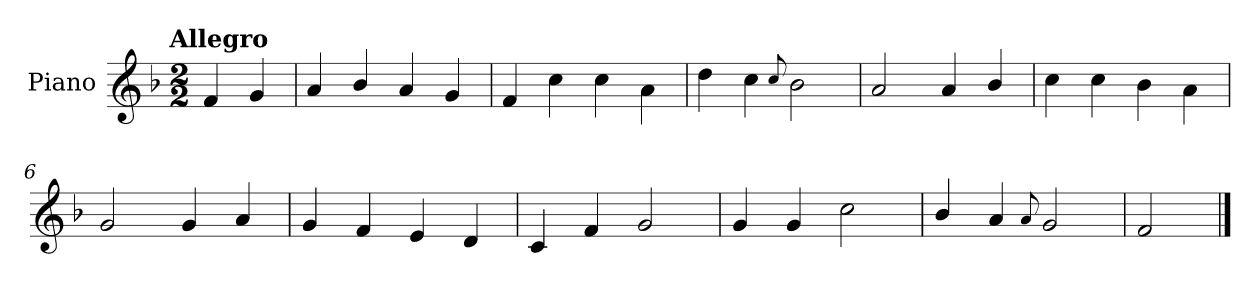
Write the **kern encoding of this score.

**kern
*part1
*staff1
*I"Piano
*I'Pno.
*clefG2
*k[b-]
!!LO:TX:omd:t=Allegro
*M2/2
*MM144
=
4f/
4g/
=1
4a/
4b-/
4a/
4g/
=2
4f/
4cc\
4cc\
4a\
=3
4dd\
4cc\
8qqcc/
2b-\
=4
2a/
4a/
4b-/
=5
4cc\
4cc\
4b-\
4a\
!!LO:LB:g=z
=6
2g/
4g/
4a/
=7
4g/
4f/
4e/
4d/
=8
4c/
4f/
2g/
=9
4g/
4g/
2cc\
=10
4b-/
4a/
8qqa/
2g/
=11
2f/
==
*-
